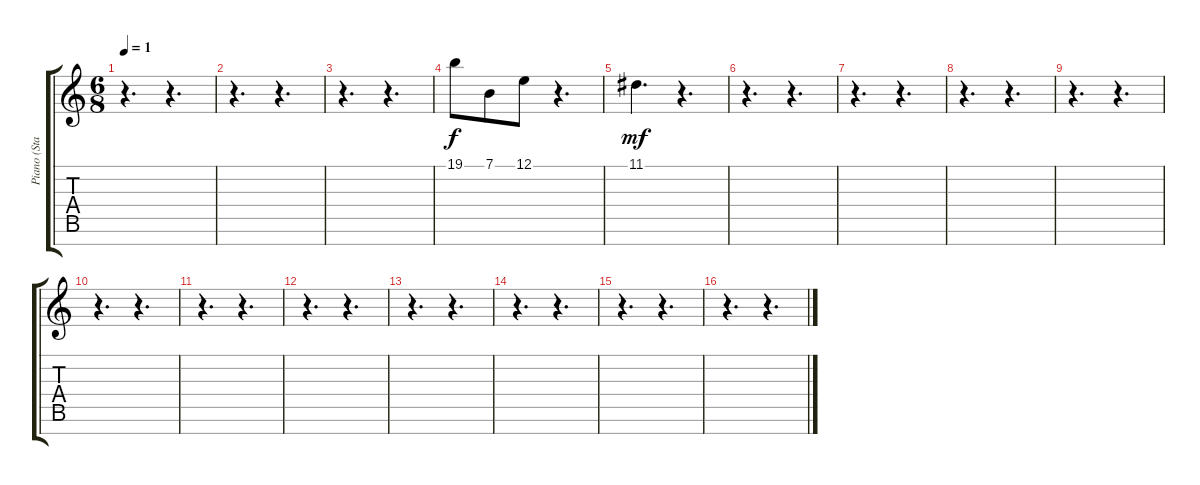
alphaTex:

\track ("Piano (Staff 1)" "Piano (Sta") {instrument acousticgrandpiano}
\staff {score tabs}
\tuning (E4 B3 G3 D3 A2 E2 B1) {hide}
\ts (6 8)
\tempo 1
\clef g2
\ks c
r.4{d dy f} r.4{d} |
r.4{d} r.4{d} |
r.4{d} r.4{d} |
19.1.8 7.1.8 12.1.8 r.4{d} |
11.1.4{d dy mf} r.4{d} |
r.4{d} r.4{d} |
r.4{d} r.4{d} |
r.4{d} r.4{d} |
r.4{d} r.4{d} |
r.4{d} r.4{d} |
r.4{d} r.4{d} |
r.4{d} r.4{d} |
r.4{d} r.4{d} |
r.4{d} r.4{d} |
r.4{d} r.4{d} |
r.4{d} r.4{d}
